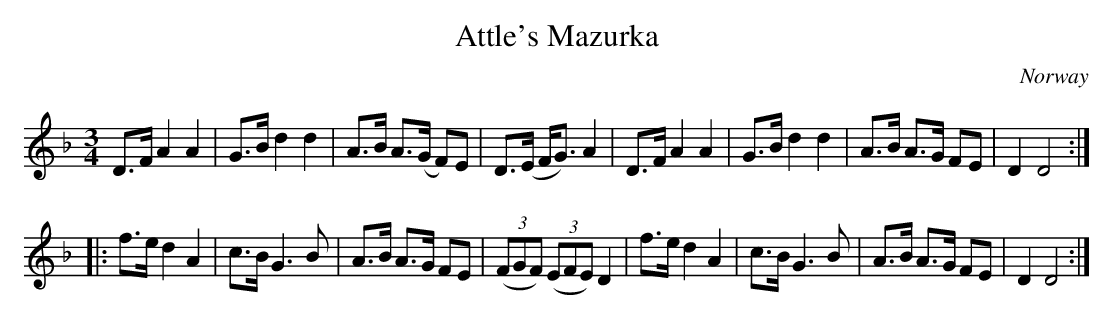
X:1
T:Attle's Mazurka
L:1/8
M:3/4
O:Norway
K:D min
D>F A2 A2 | G>B d2 d2 | A>B A>(G F)E | D>(E F<G) A2 |\
D>F A2 A2 | G>B d2 d2 | A>B A>G FE | D2 D4 ::
f>e d2A2 | c>B G3 B | A>B A>G FE | ((3FGF) ((3EFE) D2 |\
f>e d2A2 | c>B G3 B | A>B A>G FE |D2 D4:|
